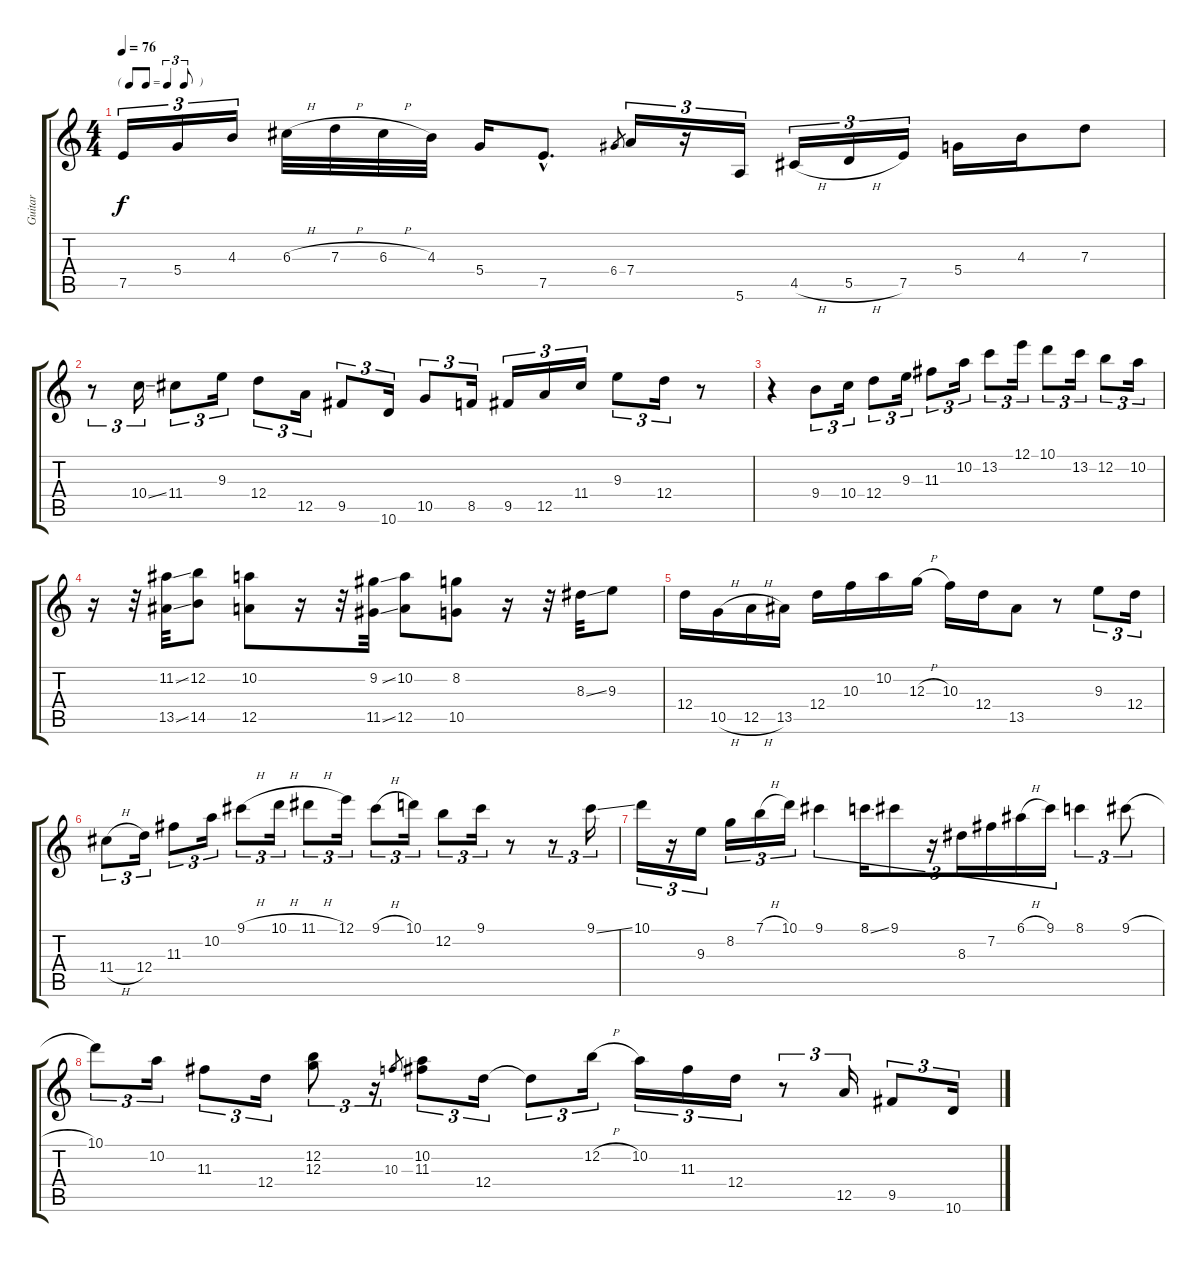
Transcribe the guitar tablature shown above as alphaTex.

\track ("Guitar" "Guitar") {instrument acousticguitarnylon}
\staff {score tabs}
\tuning (E4 B3 G3 D3 A2 E2) {hide}
\ts (4 4)
\tf triplet8th
\tempo 76
\clef g2
\ks c
7.5.16{tu (3 2) dy f} 5.4.16{tu (3 2)} 4.3.16{tu (3 2)} 6.3{h}.32 7.3{h}.32 6.3{h}.32 4.3.32 5.4.16 7.5{hac}.8{d} 6.4.8{gr} 7.4.16{tu (3 2)} r.16{tu (3 2)} 5.6.16{tu (3 2)} 4.5{h}.16{tu (3 2)} 5.5{h}.16{tu (3 2)} 7.5.16{tu (3 2)} 5.4.16 4.3.16 7.3.8 |
r.8{tu (3 2)} 10.4{ss}.16{tu (3 2)} 11.4.8{tu (3 2)} 9.3.16{tu (3 2)} 12.4.8{tu (3 2)} 12.5.16{tu (3 2)} 9.5.8{tu (3 2)} 10.6.16{tu (3 2)} 10.5.8{tu (3 2)} 8.5.16{tu (3 2)} 9.5.16{tu (3 2)} 12.5.16{tu (3 2)} 11.4.16{tu (3 2)} 9.3.8{tu (3 2)} 12.4.16{tu (3 2)} r.8 |
r.4 9.4.8{tu (3 2)} 10.4.16{tu (3 2)} 12.4.8{tu (3 2)} 9.3.16{tu (3 2)} 11.3.8{tu (3 2)} 10.2.16{tu (3 2)} 13.2.8{tu (3 2)} 12.1.16{tu (3 2)} 10.1.8{tu (3 2)} 13.2.16{tu (3 2)} 12.2.8{tu (3 2)} 10.2.16{tu (3 2)} |
r.16 r.32 (11.2{ss} 13.5{ss}).32 (12.2 14.5).8 (10.2 12.5).8 r.16 r.32 (9.2{ss} 11.5{ss}).32 (10.2 12.5).8 (8.2 10.5).8 r.16 r.32 8.3{ss}.32 9.3.8 |
12.4.16 10.5{h}.16 12.5{h}.16 13.5.16 12.4.16 10.3.16 10.2.16 12.3{h}.16 10.3.16 12.4.16 13.5.8 r.8 9.3.8{tu (3 2)} 12.4.16{tu (3 2)} |
11.4{h}.8{tu (3 2)} 12.4.16{tu (3 2)} 11.3.8{tu (3 2)} 10.2.16{tu (3 2)} 9.1{h}.8{tu (3 2)} 10.1{h}.16{tu (3 2)} 11.1{h}.8{tu (3 2)} 12.1.16{tu (3 2)} 9.1{h}.8{tu (3 2)} 10.1.16{tu (3 2)} 12.2.8{tu (3 2)} 9.1.16{tu (3 2)} r.8 r.8{tu (3 2)} 9.1{ss}.16{tu (3 2)} |
10.1.16{tu (3 2)} r.16{tu (3 2)} 9.3.16{tu (3 2)} 8.2.16{tu (3 2)} 7.1{h}.16{tu (3 2)} 10.1.16{tu (3 2)} 9.1.4{tu (3 2)} 8.1{ss}.16{tu (3 2)} 9.1.8{tu (3 2)} r.16{tu (3 2)} 8.3.16{tu (3 2)} 7.2.16{tu (3 2)} 6.1{h}.16{tu (3 2)} 9.1.16{tu (3 2)} 8.1.4{tu (3 2)} 9.1{h}.8{tu (3 2)} |
10.1.8{tu (3 2)} 10.2.16{tu (3 2)} 11.3.8{tu (3 2)} 12.4.16{tu (3 2)} (12.2 12.3).8{tu (3 2)} r.16{tu (3 2)} 10.3.8{gr} (10.2 11.3).8{tu (3 2)} 12.4.16{tu (3 2)} 12.4{t}.8{tu (3 2)} 12.2{h}.16{tu (3 2)} 10.2.16{tu (3 2)} 11.3.16{tu (3 2)} 12.4.16{tu (3 2)} r.8{tu (3 2)} 12.5.16{tu (3 2)} 9.5.8{tu (3 2)} 10.6.16{tu (3 2)}
